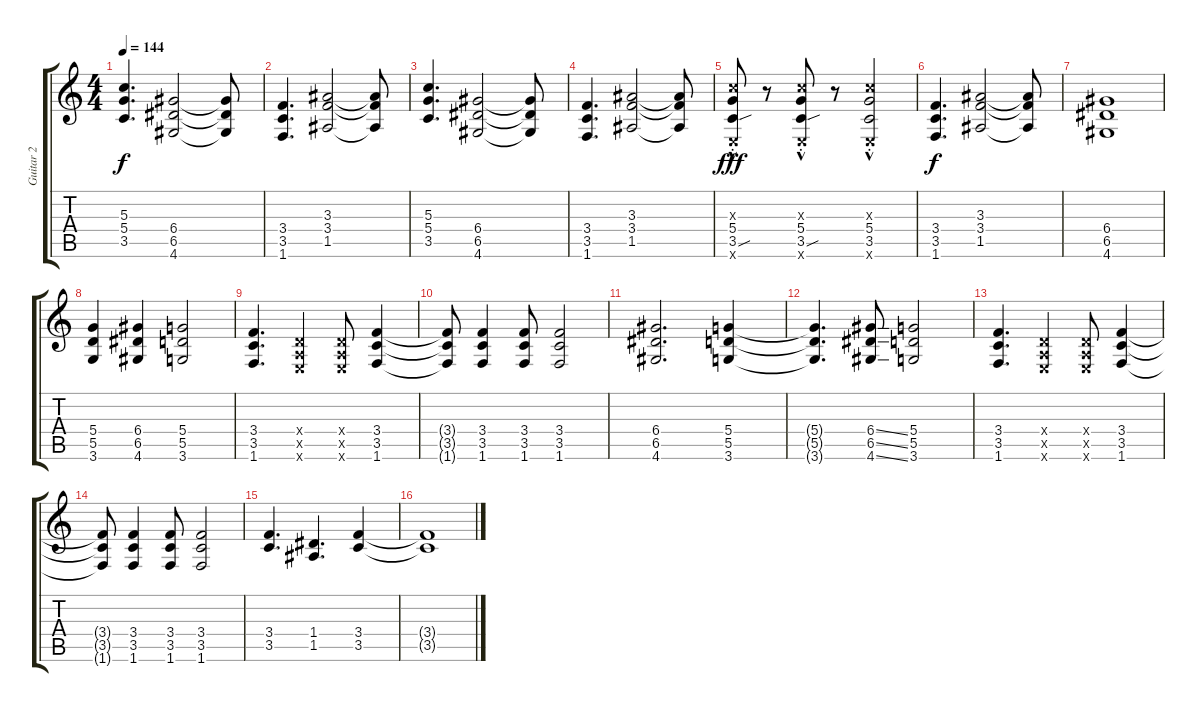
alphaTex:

\track ("Guitar 2" "Guitar 2") {instrument overdrivenguitar}
\staff {score tabs}
\tuning (E4 B3 G3 D3 A2 E2) {hide}
\ts (4 4)
\tempo 144
\clef g2
\ks c
(5.3 5.4 3.5).4{d dy f} (6.4 6.5 4.6).2 (6.4{t} 6.5{t} 4.6{t}).8 |
(3.4 3.5 1.6).4{d} (3.3 3.4 1.5).2 (3.3{t} 3.4{t} 1.5{t}).8 |
(5.3 5.4 3.5).4{d} (6.4 6.5 4.6).2 (6.4{t} 6.5{t} 4.6{t}).8 |
(3.4 3.5 1.6).4{d} (3.3 3.4 1.5).2 (3.3{t} 3.4{t} 1.5{t}).8 |
(5.3{hac st x} 5.4 3.5{sou} 0.6{x}).8{dy fff} r.8 (5.3{hac st x} 5.4 3.5{sou} 0.6{x}).8 r.8 (5.3{hac st x} 5.4 3.5 0.6{x}).2 |
(3.4 3.5 1.6).4{d dy f} (3.3 3.4 1.5).2 (3.3{t} 3.4{t} 1.5{t}).8 |
(6.4 6.5 4.6).1 |
(5.4 5.5 3.6).4 (6.4 6.5 4.6).4 (5.4 5.5 3.6).2 |
(3.4 3.5 1.6).4{d} (0.4{x} 0.5{x} 0.6{x}).4 (0.4{x} 0.5{x} 0.6{x}).8 (3.4 3.5 1.6).4 |
(3.4{t} 3.5{t} 1.6{t}).8 (3.4 3.5 1.6).4 (3.4 3.5 1.6).8 (3.4 3.5 1.6).2 |
(6.4 6.5 4.6).2{d} (5.4 5.5 3.6).4 |
(5.4{t} 5.5{t} 3.6{t}).4{d} (6.4{ss} 6.5{ss} 4.6{ss}).8 (5.4 5.5 3.6).2 |
(3.4 3.5 1.6).4{d} (0.4{x} 0.5{x} 0.6{x}).4 (0.4{x} 0.5{x} 0.6{x}).8 (3.4 3.5 1.6).4 |
(3.4{t} 3.5{t} 1.6{t}).8 (3.4 3.5 1.6).4 (3.4 3.5 1.6).8 (3.4 3.5 1.6).2 |
(3.4 3.5).4{d} (1.4 1.5).4{d} (3.4 3.5).4 |
(3.4{t} 3.5{t}).1
